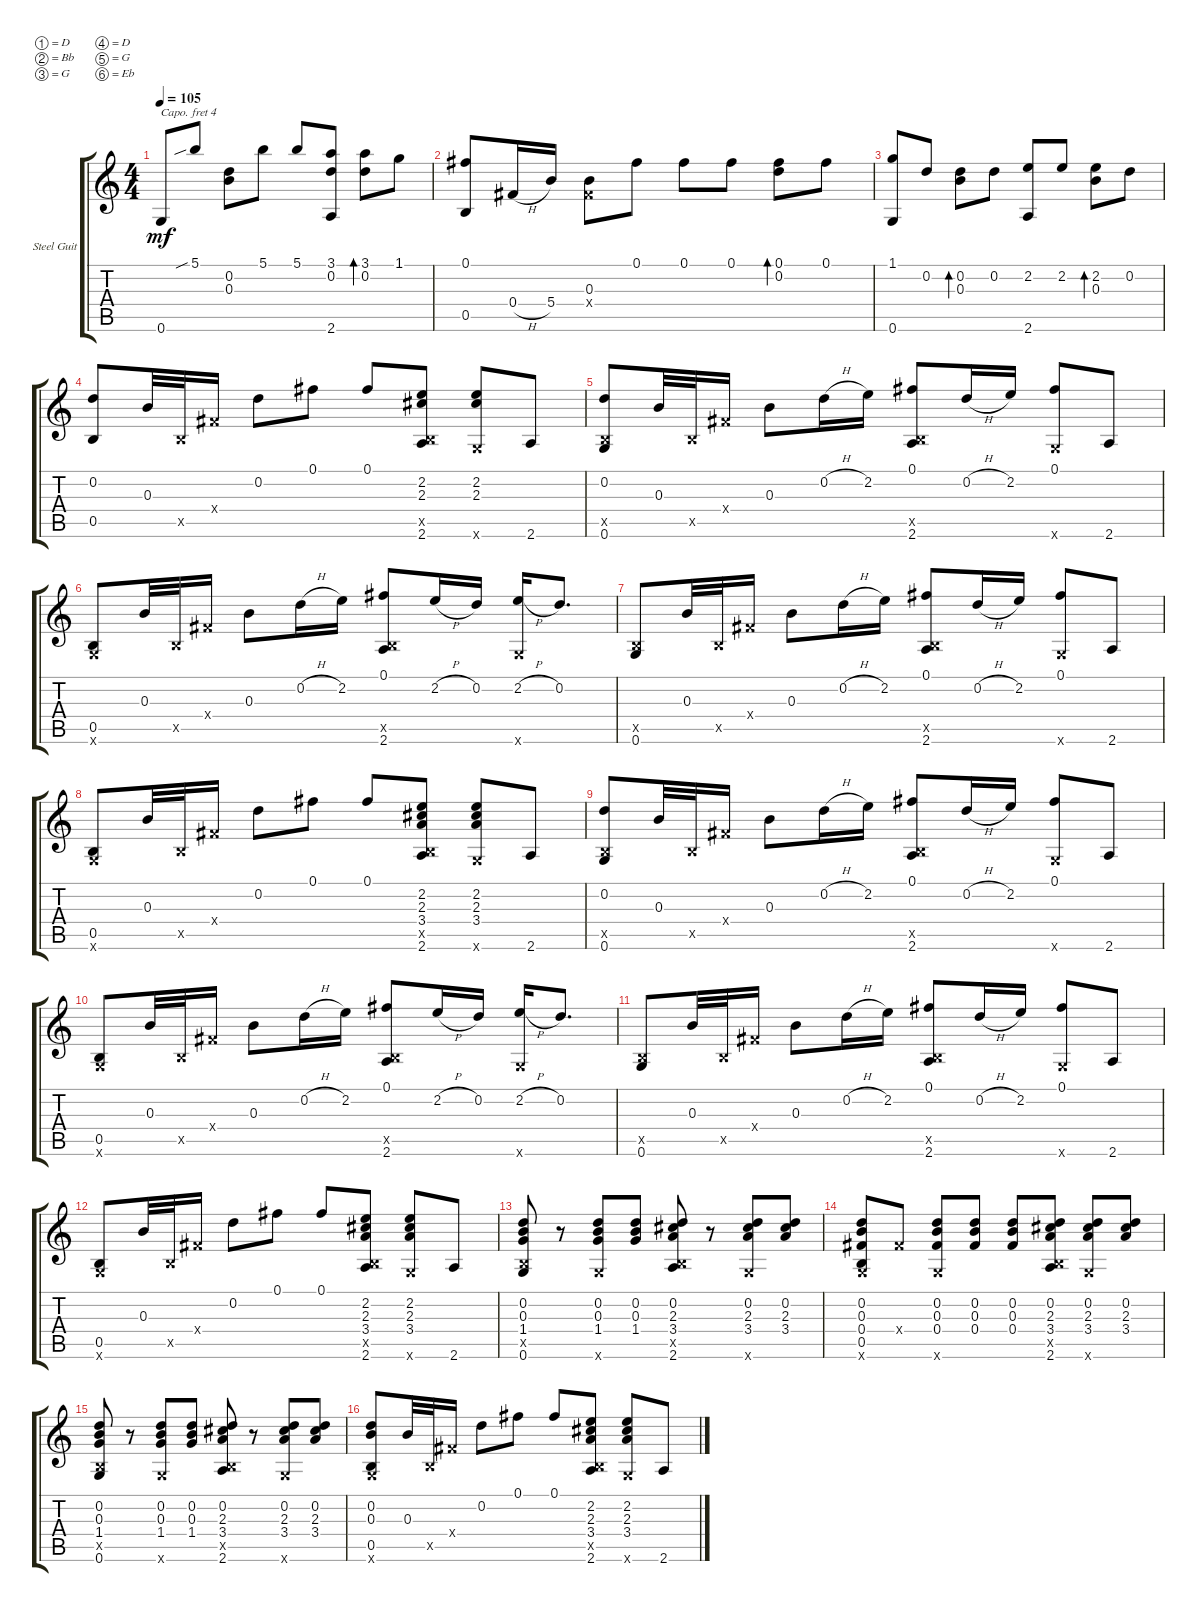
\defaultSystemsLayout 4
\bracketExtendMode groupsimilarinstruments
\firstSystemTrackNameOrientation horizontal
\otherSystemsTrackNameOrientation horizontal
\track ("Steel Guitar" "Steel Guit") {instrument acousticguitarsteel}
\staff {score tabs}
\capo 4
\tuning (D4 Bb3 G3 D3 G2 Eb2)
\ts (4 4)
\tempo 105
\clef g2
\ks c
0.6.8{dy mf} 5.1{sib}.8 (0.2 0.3).8 5.1.8 5.1.8 (3.1 0.2 2.6).8 (0.2 3.1).8{bd 30} 1.1.8 |
(0.5 0.1).8 0.4{h}.16 5.4.16 (0.3 0.4{x}).8 0.1.8 0.1.8 0.1.8 (0.1 0.2).8{bd 30} 0.1.8 |
(1.1 0.6).8 0.2.8 (0.3 0.2).8{bd 30} 0.2.8 (2.2 2.6).8 2.2.8 (2.2 0.3).8{bd 30} 0.2.8 |
(0.2 0.5).8 0.3.32 0.5{x}.32 0.4{x}.16 0.2.8 0.1.8 0.1.8 (2.2 2.3 2.6 0.5{x}).8 (2.3 2.2 0.6{x}).8 2.6.8 |
(0.6 0.2 0.5{x}).8 0.3.32 0.5{x}.32 0.4{x}.16 0.3.8 0.2{h}.16 2.2.16 (0.1 2.6 0.5{x}).8 0.2{h}.16 2.2.16 (0.1 0.6{x}).8 2.6.8 |
(0.5 0.6{x}).8 0.3.32 0.5{x}.32 0.4{x}.16 0.3.8 0.2{h}.16 2.2.16 (0.1 2.6 0.5{x}).8 2.2{h}.16 0.2.16 (2.2{h} 0.6{x}).16 0.2.8{d} |
(0.6 0.5{x}).8 0.3.32 0.5{x}.32 0.4{x}.16 0.3.8 0.2{h}.16 2.2.16 (0.1 2.6 0.5{x}).8 0.2{h}.16 2.2.16 (0.1 0.6{x}).8 2.6.8 |
(0.5 0.6{x}).8 0.3.32 0.5{x}.32 0.4{x}.16 0.2.8 0.1.8 0.1.8 (2.2 2.3 2.6 0.5{x} 3.4).8 (2.3 2.2 0.6{x} 3.4).8 2.6.8 |
(0.6 0.2 0.5{x}).8 0.3.32 0.5{x}.32 0.4{x}.16 0.3.8 0.2{h}.16 2.2.16 (0.1 2.6 0.5{x}).8 0.2{h}.16 2.2.16 (0.1 0.6{x}).8 2.6.8 |
(0.5 0.6{x}).8 0.3.32 0.5{x}.32 0.4{x}.16 0.3.8 0.2{h}.16 2.2.16 (0.1 2.6 0.5{x}).8 2.2{h}.16 0.2.16 (2.2{h} 0.6{x}).16 0.2.8{d} |
(0.6 0.5{x}).8 0.3.32 0.5{x}.32 0.4{x}.16 0.3.8 0.2{h}.16 2.2.16 (0.1 2.6 0.5{x}).8 0.2{h}.16 2.2.16 (0.1 0.6{x}).8 2.6.8 |
(0.5 0.6{x}).8 0.3.32 0.5{x}.32 0.4{x}.16 0.2.8 0.1.8 0.1.8 (2.2 2.3 2.6 0.5{x} 3.4).8 (2.3 2.2 0.6{x} 3.4).8 2.6.8 |
(0.6 1.4 0.3 0.2 0.5{x}).8 r.8 (0.6{x} 1.4 0.3 0.2).8 (0.2 0.3 1.4).8 (2.6 3.4 2.3 0.2 0.5{x}).8 r.8 (0.6{x} 3.4 2.3 0.2).8 (0.2 2.3 3.4).8 |
(0.5 0.4 0.3 0.2 0.6{x}).8 0.4{x}.8 (0.4 0.3 0.2 0.6{x}).8 (0.4 0.3 0.2).8 (0.2 0.4 0.3).8 (2.6 3.4 2.3 0.2 0.5{x}).8 (3.4 2.3 0.2 0.6{x}).8 (3.4 2.3 0.2).8 |
(0.6 1.4 0.3 0.2 0.5{x}).8 r.8 (0.6{x} 1.4 0.3 0.2).8 (0.2 0.3 1.4).8 (2.6 3.4 2.3 0.2 0.5{x}).8 r.8 (0.6{x} 3.4 2.3 0.2).8 (0.2 2.3 3.4).8 |
(0.5 0.6{x} 0.2 0.3).8 0.3.32 0.5{x}.32 0.4{x}.16 0.2.8 0.1.8 0.1.8 (2.2 2.3 2.6 0.5{x} 3.4).8 (2.3 2.2 0.6{x} 3.4).8 2.6.8
